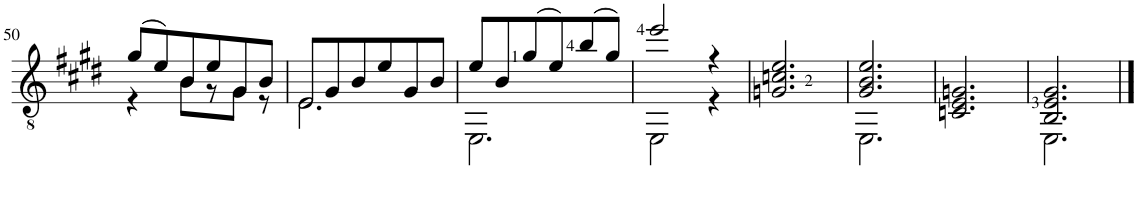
**kern
*part1
*staff1
*I"Guitar
*I'Guit.
!!LO:PB:g=z
*clefGv2
*k[f#c#g#d#]
*M3/4
=50
*^
(8g#/L	4r
8e/)	.
8B/	8B\L
8e/	8r
8G#/	8G#\J
8B/J	8r
=51	=51
!LO:N:head=open	!
8E/L	2.E\
8G#/	.
8B/	.
8e/	.
8G#/	.
8B/J	.
=52	=52
8e/L	2.EE\
8B/	.
(8g#/	.
8e/)	.
(8b/	.
8g#/J)	.
=53	=53
2ee/	2EE\
4r	4r
*v	*v
=54
2.Gn/ 2.cn/ 2.e/
=55
*^
2.G#/ 2.B/ 2.e/	2.EE\
*v	*v
=56
2.Cn/ 2.E/ 2.Gn/
=57
*^
2.BB/ 2.E/ 2.G#/	2.EE\
*v	*v
==
*-
